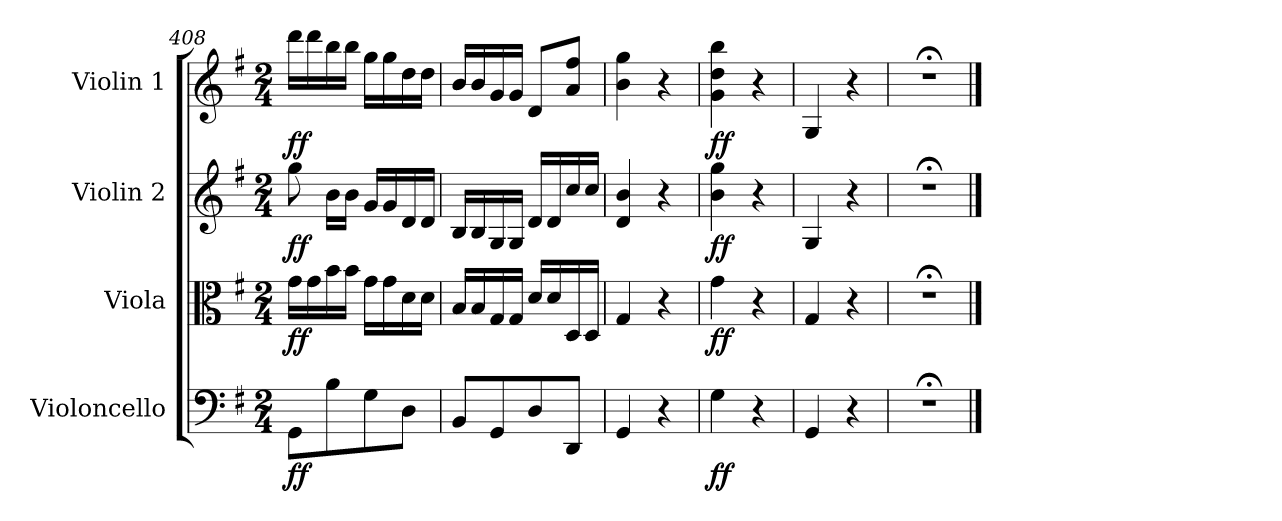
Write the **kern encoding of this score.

**kern	**dynam	**kern	**dynam	**kern	**dynam	**kern	**dynam
*part4	*part4	*part3	*part3	*part2	*part2	*part1	*part1
*staff4	*staff4	*staff3	*staff3	*staff2	*staff2	*staff1	*staff1
*I"Violoncello	*	*I"Viola	*	*I"Violin 2	*	*I"Violin 1	*
*I'Vc	*	*I'Vla	*	*I'Vln	*	*I'Vln	*
*clefF4	*	*clefC3	*	*clefG2	*	*clefG2	*
*k[f#]	*	*k[f#]	*	*k[f#]	*	*k[f#]	*
*M2/4	*	*M2/4	*	*M2/4	*	*M2/4	*
=408	=408	=408	=408	=408	=408	=408	=408
!	!LO:DY:b	!	!LO:DY:b	!	!LO:DY:b	!	!LO:DY:b
8GG\L	ff	16g\LL	ff	8gg\	ff	16ddd\LL	ff
.	.	16g\	.	.	.	16ddd\	.
8B\	.	16b\	.	16b\LL	.	16bb\	.
.	.	16b\JJ	.	16b\JJ	.	16bb\JJ	.
8G\	.	16g\LL	.	16g/LL	.	16gg\LL	.
.	.	16g\	.	16g/	.	16gg\	.
8D\J	.	16d\	.	16d/	.	16dd\	.
.	.	16d\JJ	.	16d/JJ	.	16dd\JJ	.
!!LO:LB:g=z
=409	=409	=409	=409	=409	=409	=409	=409
8BB/L	.	16B/LL	.	16B/LL	.	16b/LL	.
.	.	16B/	.	16B/	.	16b/	.
8GG/	.	16G/	.	16G/	.	16g/	.
.	.	16G/JJ	.	16G/JJ	.	16g/JJ	.
8D/	.	16d/LL	.	16d/LL	.	8d/L	.
.	.	16d/	.	16d/	.	.	.
8DD/J	.	16D/	.	16cc/	.	8a/ 8ff#/J	.
.	.	16D/JJ	.	16cc/JJ	.	.	.
=410	=410	=410	=410	=410	=410	=410	=410
4GG/	.	4G/	.	4d/ 4b/	.	4b\ 4gg\	.
4r	.	4r	.	4r	.	4r	.
=411	=411	=411	=411	=411	=411	=411	=411
!	!LO:DY:b	!	!LO:DY:b	!	!LO:DY:b	!	!LO:DY:b
4G\	ff	4g\	ff	4b\ 4gg\	ff	4g\ 4dd\ 4bb\	ff
4r	.	4r	.	4r	.	4r	.
=412	=412	=412	=412	=412	=412	=412	=412
4GG/	.	4G/	.	4G/	.	4G/	.
4r	.	4r	.	4r	.	4r	.
=413	=413	=413	=413	=413	=413	=413	=413
2r;<	.	2r;<	.	2r;<	.	2r;<	.
==	==	==	==	==	==	==	==
*-	*-	*-	*-	*-	*-	*-	*-
